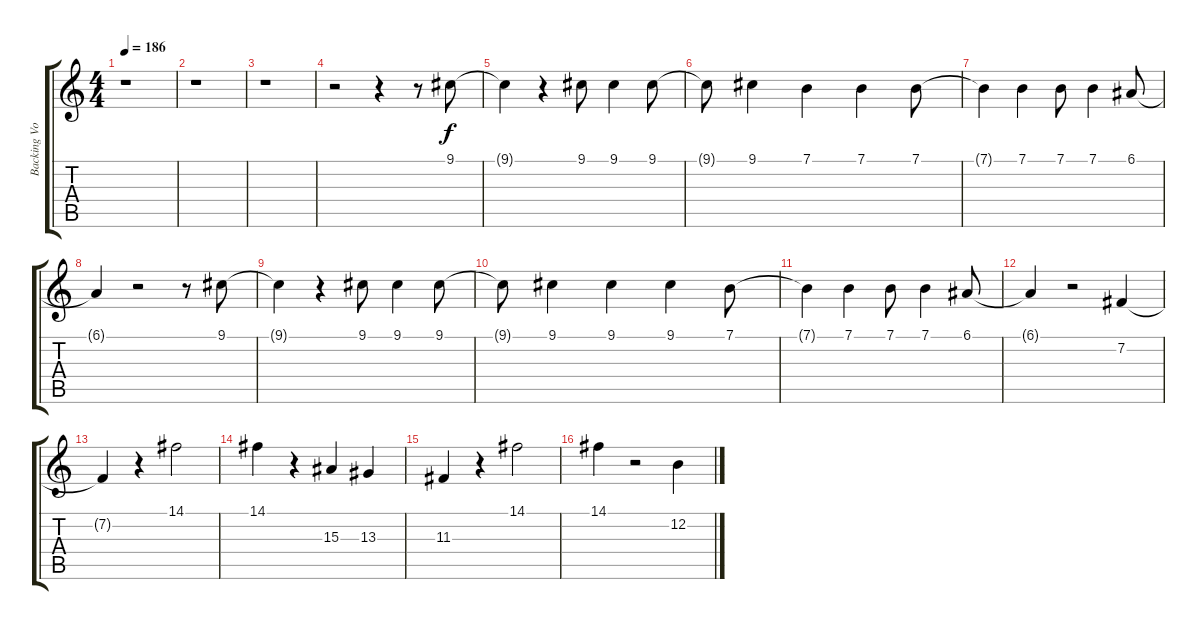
\track ("Backing Vocals" "Backing Vo") {instrument reedorgan}
\staff {score tabs}
\tuning (E4 B3 G3 D3 A2 E2) {hide}
\ts (4 4)
\tempo 186
\clef g2
\ks c
r.1{dy f} |
r.1 |
r.1 |
r.2 r.4 r.8 9.1.8 |
9.1{t}.4 r.4 9.1.8 9.1.4 9.1.8 |
9.1{t}.8 9.1.4 7.1.4 7.1.4 7.1.8 |
7.1{t}.4 7.1.4 7.1.8 7.1.4 6.1.8 |
6.1{t}.4 r.2 r.8 9.1.8 |
9.1{t}.4 r.4 9.1.8 9.1.4 9.1.8 |
9.1{t}.8 9.1.4 9.1.4 9.1.4 7.1.8 |
7.1{t}.4 7.1.4 7.1.8 7.1.4 6.1.8 |
6.1{t}.4 r.2 7.2.4 |
7.2{t}.4 r.4 14.1.2 |
14.1.4 r.4 15.3.4 13.3.4 |
11.3.4 r.4 14.1.2 |
14.1.4 r.2 12.2.4
